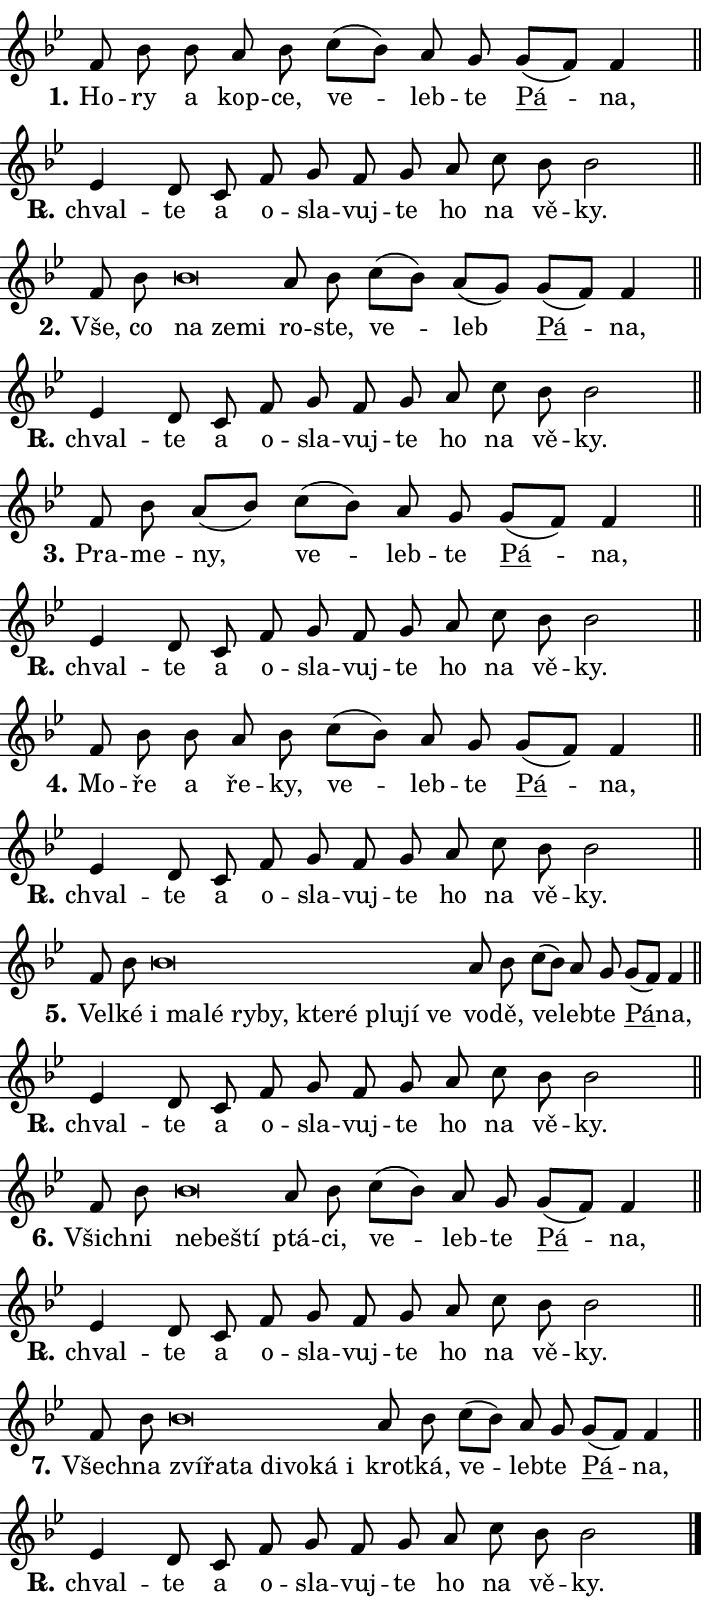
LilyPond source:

\version "2.24.0"
\header { tagline = "" }
\paper {
  indent = 0\cm
  top-margin = 0\cm
  right-margin = 0.13\cm % to fit lyric hyphens
  bottom-margin = 0\cm
  left-margin = 0\cm
  paper-width = 12\cm
  page-breaking = #ly:one-page-breaking
  system-system-spacing.basic-distance = #11
  score-system-spacing.basic-distance = #11
  ragged-last = ##f
}


%% Author: Thomas Morley
%% https://lists.gnu.org/archive/html/lilypond-user/2020-05/msg00002.html
#(define (line-position grob)
"Returns position of @var[grob} in current system:
   @code{'start}, if at first time-step
   @code{'end}, if at last time-step
   @code{'middle} otherwise
"
  (let* ((col (ly:item-get-column grob))
         (ln (ly:grob-object col 'left-neighbor))
         (rn (ly:grob-object col 'right-neighbor))
         (col-to-check-left (if (ly:grob? ln) ln col))
         (col-to-check-right (if (ly:grob? rn) rn col))
         (break-dir-left
           (and
             (ly:grob-property col-to-check-left 'non-musical #f)
             (ly:item-break-dir col-to-check-left)))
         (break-dir-right
           (and
             (ly:grob-property col-to-check-right 'non-musical #f)
             (ly:item-break-dir col-to-check-right))))
        (cond ((eqv? 1 break-dir-left) 'start)
              ((eqv? -1 break-dir-right) 'end)
              (else 'middle))))

#(define (tranparent-at-line-position vctor)
  (lambda (grob)
  "Relying on @code{line-position} select the relevant enry from @var{vctor}.
Used to determine transparency,"
    (case (line-position grob)
      ((end) (not (vector-ref vctor 0)))
      ((middle) (not (vector-ref vctor 1)))
      ((start) (not (vector-ref vctor 2))))))

noteHeadBreakVisibility =
#(define-music-function (break-visibility)(vector?)
"Makes @code{NoteHead}s transparent relying on @var{break-visibility}"
#{
  \override NoteHead.transparent =
    #(tranparent-at-line-position break-visibility)
#})

#(define delete-ledgers-for-transparent-note-heads
  (lambda (grob)
    "Reads whether a @code{NoteHead} is transparent.
If so this @code{NoteHead} is removed from @code{'note-heads} from
@var{grob}, which is supposed to be @code{LedgerLineSpanner}.
As a result ledgers are not printed for this @code{NoteHead}"
    (let* ((nhds-array (ly:grob-object grob 'note-heads))
           (nhds-list
             (if (ly:grob-array? nhds-array)
                 (ly:grob-array->list nhds-array)
                 '()))
           ;; Relies on the transparent-property being done before
           ;; Staff.LedgerLineSpanner.after-line-breaking is executed.
           ;; This is fragile ...
           (to-keep
             (remove
               (lambda (nhd)
                 (ly:grob-property nhd 'transparent #f))
               nhds-list)))
      ;; TODO find a better method to iterate over grob-arrays, similiar
      ;; to filter/remove etc for lists
      ;; For now rebuilt from scratch
      (set! (ly:grob-object grob 'note-heads)  '())
      (for-each
        (lambda (nhd)
          (ly:pointer-group-interface::add-grob grob 'note-heads nhd))
        to-keep))))

squashNotes = {
  \override NoteHead.X-extent = #'(-0.2 . 0.2)
  \override NoteHead.Y-extent = #'(-0.75 . 0)
  \override NoteHead.stencil =
    #(lambda (grob)
       (let ((pos (ly:grob-property grob 'staff-position)))
         (begin
           (if (< pos -7) (display "ERROR: Lower brevis then expected\n") (display ""))
           (if (<= pos -6) ly:text-interface::print ly:note-head::print))))
}
unSquashNotes = {
  \revert NoteHead.X-extent
  \revert NoteHead.Y-extent
  \revert NoteHead.stencil
}

hideNotes = \noteHeadBreakVisibility #begin-of-line-visible
unHideNotes = \noteHeadBreakVisibility #all-visible

% work-around for resetting accidentals
% https://lilypond.org/doc/v2.23/Documentation/notation/displaying-rhythms#unmetered-music
cadenzaMeasure = {
  \cadenzaOff
  \partial 1024 s1024
  \cadenzaOn
}

#(define-markup-command (accent layout props text) (markup?)
  "Underline accented syllable"
  (interpret-markup layout props
    #{\markup \override #'(offset . 4.3) \underline { #text }#}))

responsum = \markup \concat {
  "R" \hspace #-1.05 \path #0.1 #'((moveto 0 0.07) (lineto 0.9 0.8)) \hspace #0.05 "."
}

spaceSize = #0.6828661417322834 % exact space size for TeX Gyre Schola

\layout {
  \context {
    \Staff
    \remove "Time_signature_engraver"
    \override LedgerLineSpanner.after-line-breaking = #delete-ledgers-for-transparent-note-heads
  }
  \context {
    \Lyrics {
      \override LyricSpace.minimum-distance = \spaceSize
      \override LyricText.font-name = #"TeX Gyre Schola"
      \override LyricText.font-size = 1
      \override StanzaNumber.font-name = #"TeX Gyre Schola Bold"
      \override StanzaNumber.font-size = 1
    }
  }
  \context {
    \Score 
    \override NoteHead.text =
      #(lambda (grob) 
        (let ((pos (ly:grob-property grob 'staff-position)))
          #{\markup {
            \combine
              \halign #-0.55 \raise #(if (= pos -6) 0 0.5) \override #'(thickness . 2) \draw-line #'(3.2 . 0)
              \musicglyph "noteheads.sM1"
          }#}))
  }
}

% magnetic-lyrics.ily
%
%   written by
%     Jean Abou Samra <jean@abou-samra.fr>
%     Werner Lemberg <wl@gnu.org>
%
%   adapted by
%     Jiri Hon <jiri.hon@gmail.com>
%
% Version 2022-Apr-15

% https://www.mail-archive.com/lilypond-user@gnu.org/msg149350.html

#(define (Left_hyphen_pointer_engraver context)
   "Collect syllable-hyphen-syllable occurrences in lyrics and store
them in properties.  This engraver only looks to the left.  For
example, if the lyrics input is @code{foo -- bar}, it does the
following.

@itemize @bullet
@item
Set the @code{text} property of the @code{LyricHyphen} grob between
@q{foo} and @q{bar} to @code{foo}.

@item
Set the @code{left-hyphen} property of the @code{LyricText} grob with
text @q{foo} to the @code{LyricHyphen} grob between @q{foo} and
@q{bar}.
@end itemize

Use this auxiliary engraver in combination with the
@code{lyric-@/text::@/apply-@/magnetic-@/offset!} hook."
   (let ((hyphen #f)
         (text #f))
     (make-engraver
      (acknowledgers
       ((lyric-syllable-interface engraver grob source-engraver)
        (set! text grob)))
      (end-acknowledgers
       ((lyric-hyphen-interface engraver grob source-engraver)
        ;(when (not (grob::has-interface grob 'lyric-space-interface))
          (set! hyphen grob)));)
      ((stop-translation-timestep engraver)
       (when (and text hyphen)
         (ly:grob-set-object! text 'left-hyphen hyphen))
       (set! text #f)
       (set! hyphen #f)))))

#(define (lyric-text::apply-magnetic-offset! grob)
   "If the space between two syllables is less than the value in
property @code{LyricText@/.details@/.squash-threshold}, move the right
syllable to the left so that it gets concatenated with the left
syllable.

Use this function as a hook for
@code{LyricText@/.after-@/line-@/breaking} if the
@code{Left_@/hyphen_@/pointer_@/engraver} is active."
   (let ((hyphen (ly:grob-object grob 'left-hyphen #f)))
     (when hyphen
       (let ((left-text (ly:spanner-bound hyphen LEFT)))
         (when (grob::has-interface left-text 'lyric-syllable-interface)
           (let* ((common (ly:grob-common-refpoint grob left-text X))
                  (this-x-ext (ly:grob-extent grob common X))
                  (left-x-ext
                   (begin
                     ;; Trigger magnetism for left-text.
                     (ly:grob-property left-text 'after-line-breaking)
                     (ly:grob-extent left-text common X)))
                  ;; `delta` is the gap width between two syllables.
                  (delta (- (interval-start this-x-ext)
                            (interval-end left-x-ext)))
                  (details (ly:grob-property grob 'details))
                  (threshold (assoc-get 'squash-threshold details 0.2)))
             (when (< delta threshold)
               (let* (;; We have to manipulate the input text so that
                      ;; ligatures crossing syllable boundaries are not
                      ;; disabled.  For languages based on the Latin
                      ;; script this is essentially a beautification.
                      ;; However, for non-Western scripts it can be a
                      ;; necessity.
                      (lt (ly:grob-property left-text 'text))
                      (rt (ly:grob-property grob 'text))
                      (is-space (grob::has-interface hyphen 'lyric-space-interface))
                      (space (if is-space " " ""))
                      (extra-delta (if is-space spaceSize 0))
                      ;; Append new syllable.
                      (ltrt-space (if (and (string? lt) (string? rt))
                                (string-append lt space rt)
                                (make-concat-markup (list lt space rt))))
                      ;; Right-align `ltrt` to the right side.
                      (ltrt-space-markup (grob-interpret-markup
                               grob
                               (make-translate-markup
                                (cons (interval-length this-x-ext) 0)
                                (make-right-align-markup ltrt-space)))))
                 (begin
                   ;; Don't print `left-text`.
                   (ly:grob-set-property! left-text 'stencil #f)
                   ;; Set text and stencil (which holds all collected
                   ;; syllables so far) and shift it to the left.
                   (ly:grob-set-property! grob 'text ltrt-space)
                   (ly:grob-set-property! grob 'stencil ltrt-space-markup)
                   (ly:grob-translate-axis! grob (- (- delta extra-delta)) X))))))))))


#(define (lyric-hyphen::displace-bounds-first grob)
   ;; Make very sure this callback isn't triggered too early.
   (let ((left (ly:spanner-bound grob LEFT))
         (right (ly:spanner-bound grob RIGHT)))
     (ly:grob-property left 'after-line-breaking)
     (ly:grob-property right 'after-line-breaking)
     (ly:lyric-hyphen::print grob)))

squashThreshold = #0.4

\layout {
  \context {
    \Lyrics
    \consists #Left_hyphen_pointer_engraver
    \override LyricText.after-line-breaking =
      #lyric-text::apply-magnetic-offset!
    \override LyricHyphen.stencil = #lyric-hyphen::displace-bounds-first
    \override LyricText.details.squash-threshold = \squashThreshold
    \override LyricHyphen.minimum-distance = 0
    \override LyricHyphen.minimum-length = \squashThreshold
  }
}

squashText = \override LyricText.details.squash-threshold = 9999
unSquashText = \override LyricText.details.squash-threshold = \squashThreshold

leftText = \override LyricText.self-alignment-X = #LEFT
unLeftText = \revert LyricText.self-alignment-X

starOffset = #(lambda (grob) 
                (let ((x_offset (ly:self-alignment-interface::aligned-on-x-parent grob)))
                  (if (= x_offset 0) 0 (+ x_offset 1.2))))

star = #(define-music-function (syllable)(string?)
"Append star separator at the end of a syllable"
#{
  \once \override LyricText.X-offset = #starOffset
  \lyricmode { \markup {
    #syllable
    \override #'((font-name . "TeX Gyre Schola Bold")) \hspace #0.2 \lower #0.65 \larger "*"
  } }
#})

starAccent = #(define-music-function (syllable)(string?)
"Append star separator at the end of a syllable and make accent"
#{
  \once \override LyricText.X-offset = #starOffset
  \lyricmode { \markup {
    \accent #syllable
    \override #'((font-name . "TeX Gyre Schola Bold")) \hspace #0.2 \lower #0.65 \larger "*"
  } }
#})

breath = #(define-music-function (syllable)(string?)
"Append breathing indicator at the end of a syllable"
#{
  \lyricmode { \markup { #syllable "+" } }
#})

optionalBreath = #(define-music-function (syllable)(string?)
"Append optional breathing indicator at the end of a syllable"
#{
  \lyricmode { \markup { #syllable "(+)" } }
#})


\score {
    <<
        \new Voice = "melody" { \cadenzaOn \key bes \major \relative { f'8 bes \bar "" bes a8 bes \bar "" c[( bes)] \bar "" a g \bar "" \bar "" g[( f)] f4 \cadenzaMeasure \bar "||" \break } }
        \new Lyrics \lyricsto "melody" { \lyricmode { \set stanza = "1."
Ho -- ry a kop -- ce, ve -- leb -- te \markup \accent Pá -- na, } }
    >>
    \layout {}
}

\score {
    <<
        \new Voice = "melody" { \cadenzaOn \key bes \major \relative { es'4 d8 c \bar "" f g f \bar "" g a \bar "" c bes bes2 \cadenzaMeasure \bar "||" \break } }
        \new Lyrics \lyricsto "melody" { \lyricmode { \set stanza = \responsum
chval -- te a o -- sla -- vuj -- te ho na vě -- ky. } }
    >>
    \layout {}
}

\score {
    <<
        \new Voice = "melody" { \cadenzaOn \key bes \major \relative { f'8 bes \bar "" \squashNotes bes\breve*1/16 \hideNotes \breve*1/16 \breve*1/16 \bar "" \unHideNotes \unSquashNotes a8 bes \bar "" c[( bes)] \bar "" a[( g)] \bar "" \bar "" g[( f)] f4 \cadenzaMeasure \bar "||" \break } }
        \new Lyrics \lyricsto "melody" { \lyricmode { \set stanza = "2."
Vše, co \leftText na \squashText ze -- mi \unLeftText \unSquashText ro -- ste, ve -- leb \markup \accent Pá -- na, } }
    >>
    \layout {}
}

\score {
    <<
        \new Voice = "melody" { \cadenzaOn \key bes \major \relative { es'4 d8 c \bar "" f g f \bar "" g a \bar "" c bes bes2 \cadenzaMeasure \bar "||" \break } }
        \new Lyrics \lyricsto "melody" { \lyricmode { \set stanza = \responsum
chval -- te a o -- sla -- vuj -- te ho na vě -- ky. } }
    >>
    \layout {}
}

\score {
    <<
        \new Voice = "melody" { \cadenzaOn \key bes \major \relative { f'8 bes8 a8[( bes)] \bar "" c[( bes)] \bar "" a g \bar "" \bar "" g[( f)] f4 \cadenzaMeasure \bar "||" \break } }
        \new Lyrics \lyricsto "melody" { \lyricmode { \set stanza = "3."
Pra -- me -- ny, ve -- leb -- te \markup \accent Pá -- na, } }
    >>
    \layout {}
}

\score {
    <<
        \new Voice = "melody" { \cadenzaOn \key bes \major \relative { es'4 d8 c \bar "" f g f \bar "" g a \bar "" c bes bes2 \cadenzaMeasure \bar "||" \break } }
        \new Lyrics \lyricsto "melody" { \lyricmode { \set stanza = \responsum
chval -- te a o -- sla -- vuj -- te ho na vě -- ky. } }
    >>
    \layout {}
}

\score {
    <<
        \new Voice = "melody" { \cadenzaOn \key bes \major \relative { f'8 bes \bar "" bes a8 bes \bar "" c[( bes)] \bar "" a g \bar "" \bar "" g[( f)] f4 \cadenzaMeasure \bar "||" \break } }
        \new Lyrics \lyricsto "melody" { \lyricmode { \set stanza = "4."
Mo -- ře a ře -- ky, ve -- leb -- te \markup \accent Pá -- na, } }
    >>
    \layout {}
}

\score {
    <<
        \new Voice = "melody" { \cadenzaOn \key bes \major \relative { es'4 d8 c \bar "" f g f \bar "" g a \bar "" c bes bes2 \cadenzaMeasure \bar "||" \break } }
        \new Lyrics \lyricsto "melody" { \lyricmode { \set stanza = \responsum
chval -- te a o -- sla -- vuj -- te ho na vě -- ky. } }
    >>
    \layout {}
}

\score {
    <<
        \new Voice = "melody" { \cadenzaOn \key bes \major \relative { f'8 bes \bar "" \squashNotes bes\breve*1/16 \hideNotes \breve*1/16 \bar "" \breve*1/16 \bar "" \breve*1/16 \bar "" \breve*1/16 \bar "" \breve*1/16 \bar "" \breve*1/16 \bar "" \breve*1/16 \bar "" \breve*1/16 \breve*1/16 \bar "" \unHideNotes \unSquashNotes a8 bes \bar "" c[( bes)] \bar "" a g \bar "" \bar "" g[( f)] f4 \cadenzaMeasure \bar "||" \break } }
        \new Lyrics \lyricsto "melody" { \lyricmode { \set stanza = "5."
Vel -- ké \leftText i \squashText ma -- lé ry -- by, kte -- ré plu -- jí ve \unLeftText \unSquashText vo -- dě, ve -- leb -- te \markup \accent Pá -- na, } }
    >>
    \layout {}
}

\score {
    <<
        \new Voice = "melody" { \cadenzaOn \key bes \major \relative { es'4 d8 c \bar "" f g f \bar "" g a \bar "" c bes bes2 \cadenzaMeasure \bar "||" \break } }
        \new Lyrics \lyricsto "melody" { \lyricmode { \set stanza = \responsum
chval -- te a o -- sla -- vuj -- te ho na vě -- ky. } }
    >>
    \layout {}
}

\score {
    <<
        \new Voice = "melody" { \cadenzaOn \key bes \major \relative { f'8 bes \bar "" \squashNotes bes\breve*1/16 \hideNotes \breve*1/16 \breve*1/16 \bar "" \unHideNotes \unSquashNotes a8 bes \bar "" c[( bes)] \bar "" a g \bar "" \bar "" g[( f)] f4 \cadenzaMeasure \bar "||" \break } }
        \new Lyrics \lyricsto "melody" { \lyricmode { \set stanza = "6."
Všich -- ni \leftText ne -- \squashText be -- ští \unLeftText \unSquashText ptá -- ci, ve -- leb -- te \markup \accent Pá -- na, } }
    >>
    \layout {}
}

\score {
    <<
        \new Voice = "melody" { \cadenzaOn \key bes \major \relative { es'4 d8 c \bar "" f g f \bar "" g a \bar "" c bes bes2 \cadenzaMeasure \bar "||" \break } }
        \new Lyrics \lyricsto "melody" { \lyricmode { \set stanza = \responsum
chval -- te a o -- sla -- vuj -- te ho na vě -- ky. } }
    >>
    \layout {}
}

\score {
    <<
        \new Voice = "melody" { \cadenzaOn \key bes \major \relative { f'8 bes \bar "" \squashNotes bes\breve*1/16 \hideNotes \breve*1/16 \bar "" \breve*1/16 \bar "" \breve*1/16 \bar "" \breve*1/16 \bar "" \breve*1/16 \breve*1/16 \bar "" \unHideNotes \unSquashNotes a8 bes \bar "" c[( bes)] \bar "" a g \bar "" \bar "" g[( f)] f4 \cadenzaMeasure \bar "||" \break } }
        \new Lyrics \lyricsto "melody" { \lyricmode { \set stanza = "7."
Všech -- na \leftText zví -- \squashText řa -- ta di -- vo -- ká i \unLeftText \unSquashText kro -- tká, ve -- leb -- te \markup \accent Pá -- na, } }
    >>
    \layout {}
}

\score {
    <<
        \new Voice = "melody" { \cadenzaOn \key bes \major \relative { es'4 d8 c \bar "" f g f \bar "" g a \bar "" c bes bes2 \cadenzaMeasure \bar "||" \break } \bar "|." }
        \new Lyrics \lyricsto "melody" { \lyricmode { \set stanza = \responsum
chval -- te a o -- sla -- vuj -- te ho na vě -- ky. } }
    >>
    \layout {}
}
